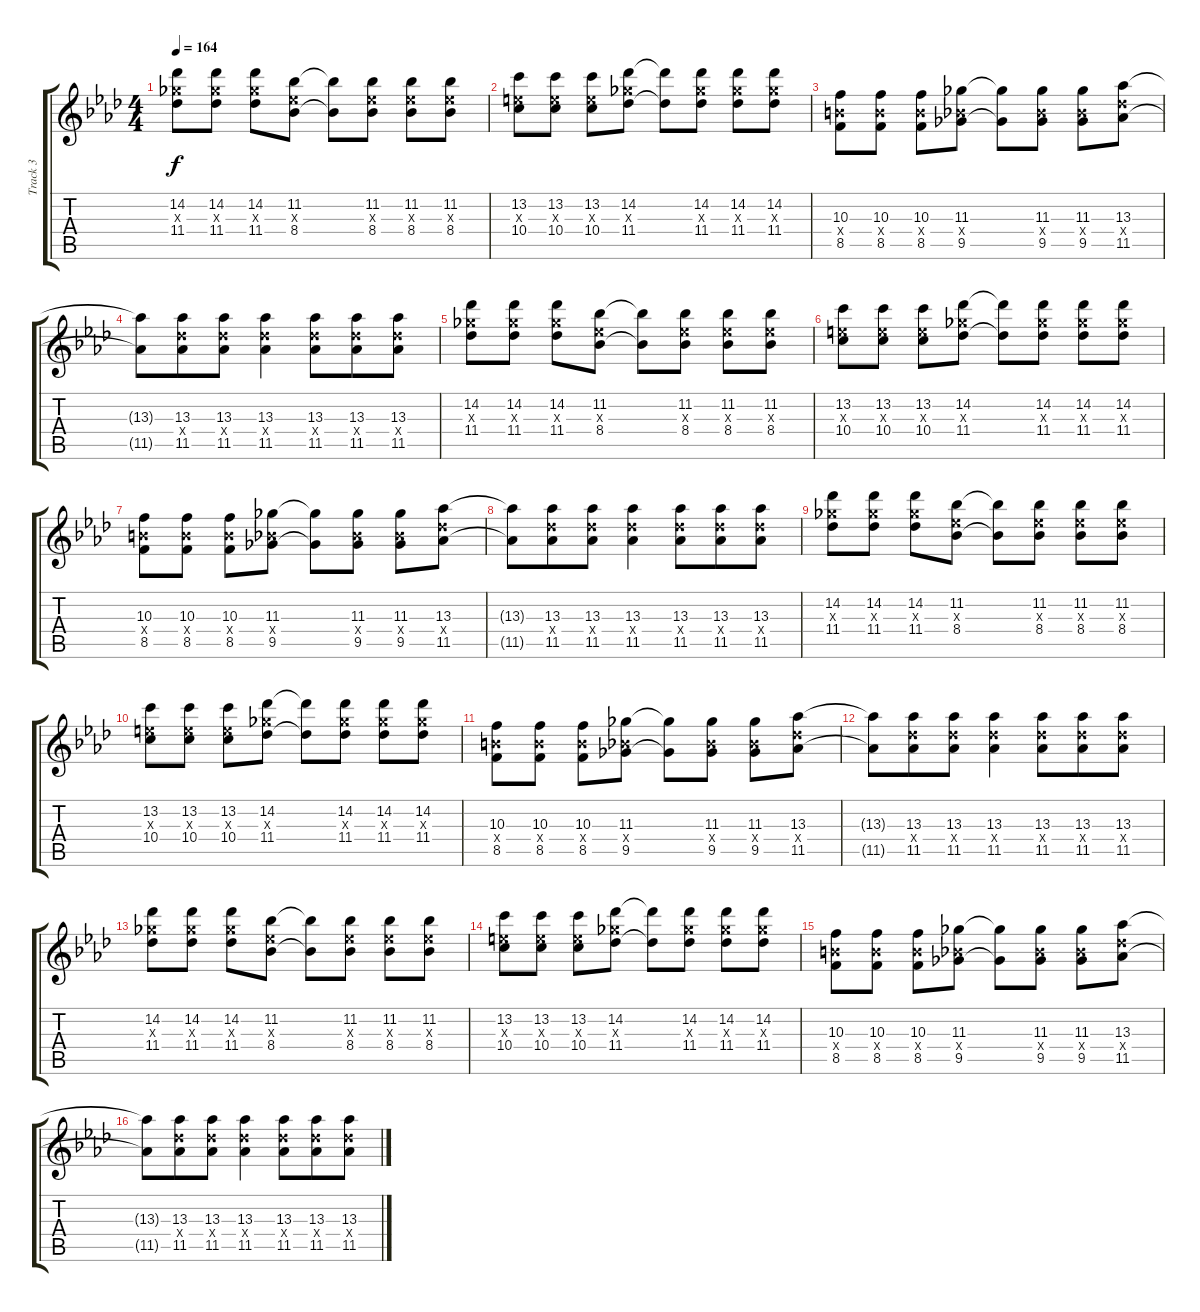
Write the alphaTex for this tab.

\track ("Track 3" "Track 3") {instrument distortionguitar}
\staff {score tabs}
\tuning (E4 B3 G3 D3 A2 E2) {hide}
\ts (4 4)
\tempo 164
\clef g2
\ks ab
(14.2 11.3{x} 11.4).8{dy f} (14.2 11.3{x} 11.4).8 (14.2 11.3{x} 11.4).8 (11.2 8.3{x} 8.4).8 (11.2{t} 8.4{t}).8 (11.2 8.3{x} 8.4).8 (11.2 8.3{x} 8.4).8 (11.2 8.3{x} 8.4).8 |
(13.2 9.3{x} 10.4).8 (13.2 9.3{x} 10.4).8 (13.2 9.3{x} 10.4).8 (14.2 11.3{x} 11.4).8 (14.2{t} 11.4{t}).8 (14.2 11.3{x} 11.4).8 (14.2 11.3{x} 11.4).8 (14.2 11.3{x} 11.4).8 |
(10.3 9.4{x} 8.5).8 (10.3 9.4{x} 8.5).8 (10.3 9.4{x} 8.5).8 (11.3 8.4{x} 9.5).8 (11.3{t} 9.5{t}).8 (11.3 8.4{x} 9.5).8 (11.3 8.4{x} 9.5).8 (13.3 11.4{x} 11.5).8 |
(13.3{t} 11.5{t}).8 (13.3 11.4{x} 11.5).8{beam merge} (13.3 11.4{x} 11.5).8 (13.3 11.4{x} 11.5).4 (13.3 11.4{x} 11.5).8{beam merge} (13.3 11.4{x} 11.5).8 (13.3 11.4{x} 11.5).8 |
(14.2 11.3{x} 11.4).8 (14.2 11.3{x} 11.4).8 (14.2 11.3{x} 11.4).8 (11.2 8.3{x} 8.4).8 (11.2{t} 8.4{t}).8 (11.2 8.3{x} 8.4).8 (11.2 8.3{x} 8.4).8 (11.2 8.3{x} 8.4).8 |
(13.2 9.3{x} 10.4).8 (13.2 9.3{x} 10.4).8 (13.2 9.3{x} 10.4).8 (14.2 11.3{x} 11.4).8 (14.2{t} 11.4{t}).8 (14.2 11.3{x} 11.4).8 (14.2 11.3{x} 11.4).8 (14.2 11.3{x} 11.4).8 |
(10.3 9.4{x} 8.5).8 (10.3 9.4{x} 8.5).8 (10.3 9.4{x} 8.5).8 (11.3 8.4{x} 9.5).8 (11.3{t} 9.5{t}).8 (11.3 8.4{x} 9.5).8 (11.3 8.4{x} 9.5).8 (13.3 11.4{x} 11.5).8 |
(13.3{t} 11.5{t}).8 (13.3 11.4{x} 11.5).8{beam merge} (13.3 11.4{x} 11.5).8 (13.3 11.4{x} 11.5).4 (13.3 11.4{x} 11.5).8{beam merge} (13.3 11.4{x} 11.5).8 (13.3 11.4{x} 11.5).8 |
(14.2 11.3{x} 11.4).8 (14.2 11.3{x} 11.4).8 (14.2 11.3{x} 11.4).8 (11.2 8.3{x} 8.4).8 (11.2{t} 8.4{t}).8 (11.2 8.3{x} 8.4).8 (11.2 8.3{x} 8.4).8 (11.2 8.3{x} 8.4).8 |
(13.2 9.3{x} 10.4).8 (13.2 9.3{x} 10.4).8 (13.2 9.3{x} 10.4).8 (14.2 11.3{x} 11.4).8 (14.2{t} 11.4{t}).8 (14.2 11.3{x} 11.4).8 (14.2 11.3{x} 11.4).8 (14.2 11.3{x} 11.4).8 |
(10.3 9.4{x} 8.5).8 (10.3 9.4{x} 8.5).8 (10.3 9.4{x} 8.5).8 (11.3 8.4{x} 9.5).8 (11.3{t} 9.5{t}).8 (11.3 8.4{x} 9.5).8 (11.3 8.4{x} 9.5).8 (13.3 11.4{x} 11.5).8 |
(13.3{t} 11.5{t}).8 (13.3 11.4{x} 11.5).8{beam merge} (13.3 11.4{x} 11.5).8 (13.3 11.4{x} 11.5).4 (13.3 11.4{x} 11.5).8{beam merge} (13.3 11.4{x} 11.5).8 (13.3 11.4{x} 11.5).8 |
(14.2 11.3{x} 11.4).8 (14.2 11.3{x} 11.4).8 (14.2 11.3{x} 11.4).8 (11.2 8.3{x} 8.4).8 (11.2{t} 8.4{t}).8 (11.2 8.3{x} 8.4).8 (11.2 8.3{x} 8.4).8 (11.2 8.3{x} 8.4).8 |
(13.2 9.3{x} 10.4).8 (13.2 9.3{x} 10.4).8 (13.2 9.3{x} 10.4).8 (14.2 11.3{x} 11.4).8 (14.2{t} 11.4{t}).8 (14.2 11.3{x} 11.4).8 (14.2 11.3{x} 11.4).8 (14.2 11.3{x} 11.4).8 |
(10.3 9.4{x} 8.5).8 (10.3 9.4{x} 8.5).8 (10.3 9.4{x} 8.5).8 (11.3 8.4{x} 9.5).8 (11.3{t} 9.5{t}).8 (11.3 8.4{x} 9.5).8 (11.3 8.4{x} 9.5).8 (13.3 11.4{x} 11.5).8 |
(13.3{t} 11.5{t}).8 (13.3 11.4{x} 11.5).8{beam merge} (13.3 11.4{x} 11.5).8 (13.3 11.4{x} 11.5).4 (13.3 11.4{x} 11.5).8{beam merge} (13.3 11.4{x} 11.5).8 (13.3 11.4{x} 11.5).8
